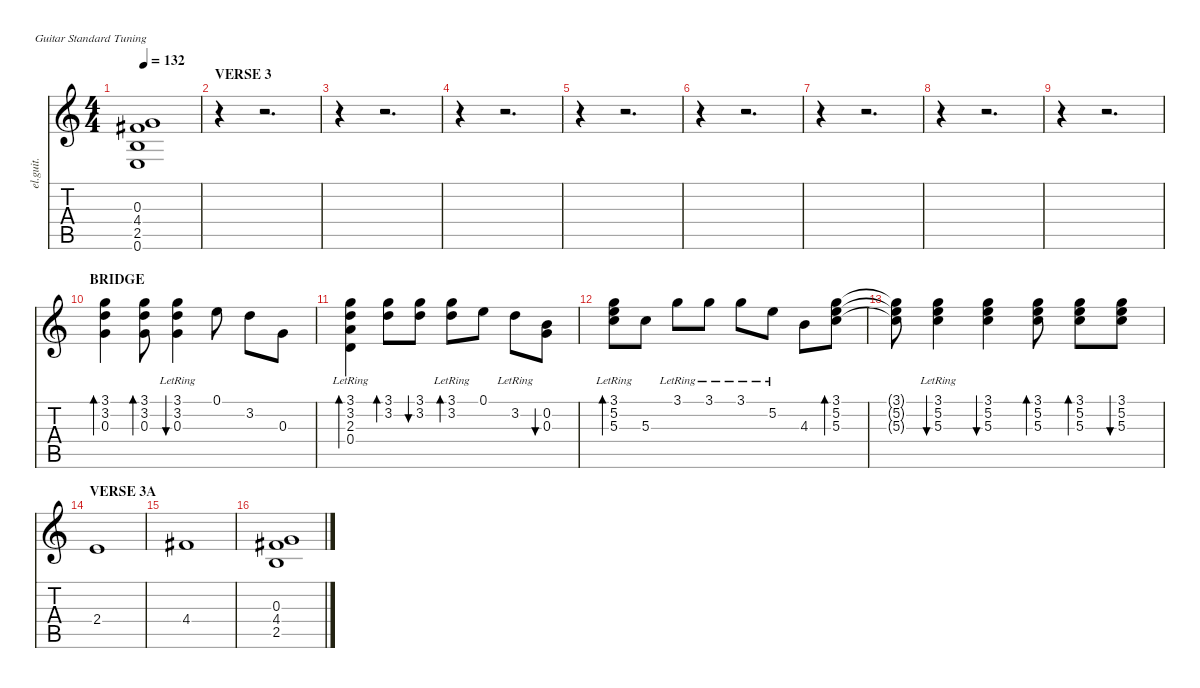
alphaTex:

\defaultSystemsLayout 4
\hideDynamics
\bracketExtendMode nobrackets
\otherSystemsTrackNameOrientation horizontal
\track ("Gtr.3 (Doubled)" "el.guit.") {instrument electricguitarclean}
\staff {score tabs}
\tuning (E4 B3 G3 D3 A2 E2)
\ts (4 4)
\tempo 132
\clef g2
\ks c
(0.3{t} 4.4{t acc #} 2.5{t} 0.6{t}).1{dy f beam Up} |
\section ("" "VERSE 3")
r.4{beam Down} r.2{d beam Down} |
r.4{beam Down} r.2{d beam Down} |
r.4{beam Down} r.2{d beam Down} |
r.4{beam Down} r.2{d beam Down} |
r.4{beam Down} r.2{d beam Down} |
r.4{beam Down} r.2{d beam Down} |
r.4{beam Down} r.2{d beam Down} |
r.4{beam Down} r.2{d beam Down} |
\section ("" "BRIDGE")
(3.1 3.2 0.3).4{bd 240 beam Down} (3.1 3.2 0.3).8{bd 60 dy mf beam Down} (3.1 3.2{lr} 0.3).4{bu 60 dy ff beam Down} 0.1.8{dy fff beam Down} 3.2.8{dy ff beam Down} 0.3.8{dy mf beam Down} |
(3.1 3.2 2.3{lr} 0.4{lr}).4{bd 60 dy ff beam Down} (3.1 3.2).8{bd 60 dy f beam Down} (3.1 3.2).8{bu 60 dy mf beam Down} (3.1 3.2{lr}).8{bd 60 dy ff beam Down} 0.1.8{dy mp beam Down} 3.2{lr}.8{dy f beam Down} (0.2 0.3).8{bu 60 dy mf beam Down} |
(3.1{lr} 5.2{lr} 5.3{lr}).8{bd 60 dy ff beam Down} 5.3.8{dy mf beam Down} 3.1{lr}.8{dy f beam Down} 3.1{lr}.8{dy mp beam Down} 3.1{lr}.8{dy mf beam Down} 5.2{lr}.8{beam Down} 4.3.8{dy mp beam Down} (3.1 5.2 5.3).8{bd 60 dy f beam Down} |
(3.1{t} 5.2{t} 5.3{t}).8{beam Down} (3.1{lr} 5.2 5.3).4{bu 30 dy mf beam Down} (3.1 5.2 5.3).4{bu 60 beam Down} (3.1 5.2 5.3).8{bd 30 dy mp beam Down} (3.1 5.2 5.3).8{bd 30 dy mf beam Down} (3.1 5.2 5.3).8{bu 30 beam Down} |
\section ("" "VERSE 3A")
2.4.1{dy f beam Up} |
4.4{acc #}.1{dy ff beam Up} |
(0.3 4.4{acc #} 2.5).1{dy f beam Up}
